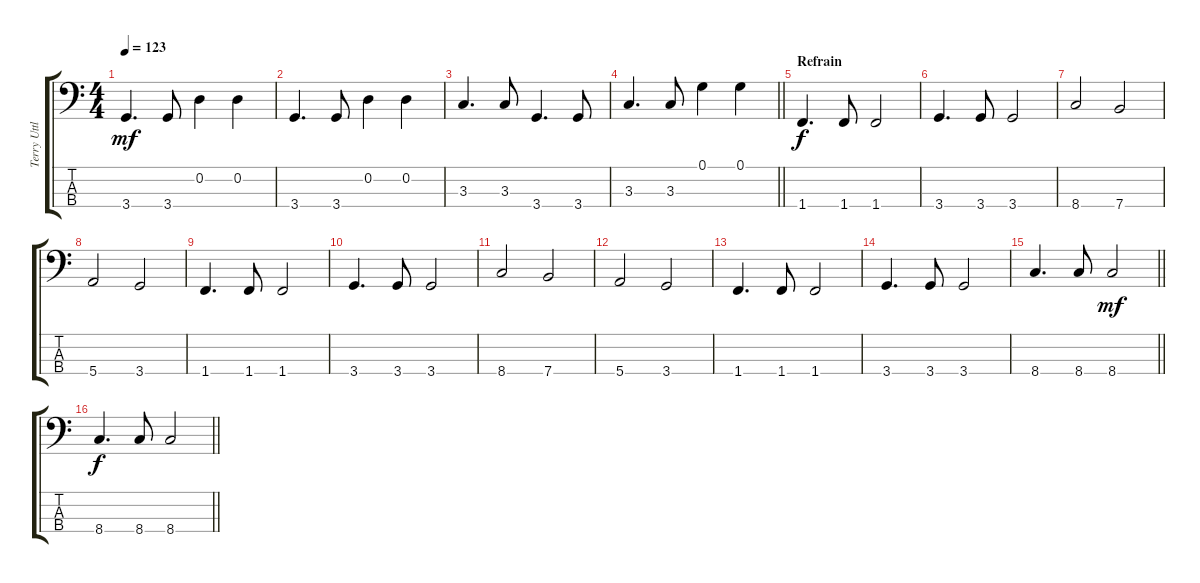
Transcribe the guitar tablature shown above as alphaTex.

\track ("Terry Uttley - Bass Guitar" "Terry Uttl") {instrument electricbassfinger}
\staff {score tabs}
\tuning (G2 D2 A1 E1) {hide}
\ts (4 4)
\tempo 123
\clef f4
\ks c
3.4.4{d dy mf} 3.4.8 0.2.4 0.2.4 |
3.4.4{d} 3.4.8 0.2.4 0.2.4 |
3.3.4{d} 3.3.8 3.4.4{d} 3.4.8 |
\barLineRight lightlight
3.3.4{d} 3.3.8 0.1.4 0.1.4 |
\section ("" "Refrain")
1.4.4{d dy f} 1.4.8 1.4.2 |
3.4.4{d} 3.4.8 3.4.2 |
8.4.2 7.4.2 |
5.4.2 3.4.2 |
1.4.4{d} 1.4.8 1.4.2 |
3.4.4{d} 3.4.8 3.4.2 |
8.4.2 7.4.2 |
5.4.2 3.4.2 |
1.4.4{d} 1.4.8 1.4.2 |
3.4.4{d} 3.4.8 3.4.2 |
\barLineRight lightlight
8.4.4{d} 8.4.8 8.4.2{dy mf} |
\barLineRight lightlight
8.4.4{d dy f} 8.4.8 8.4.2
